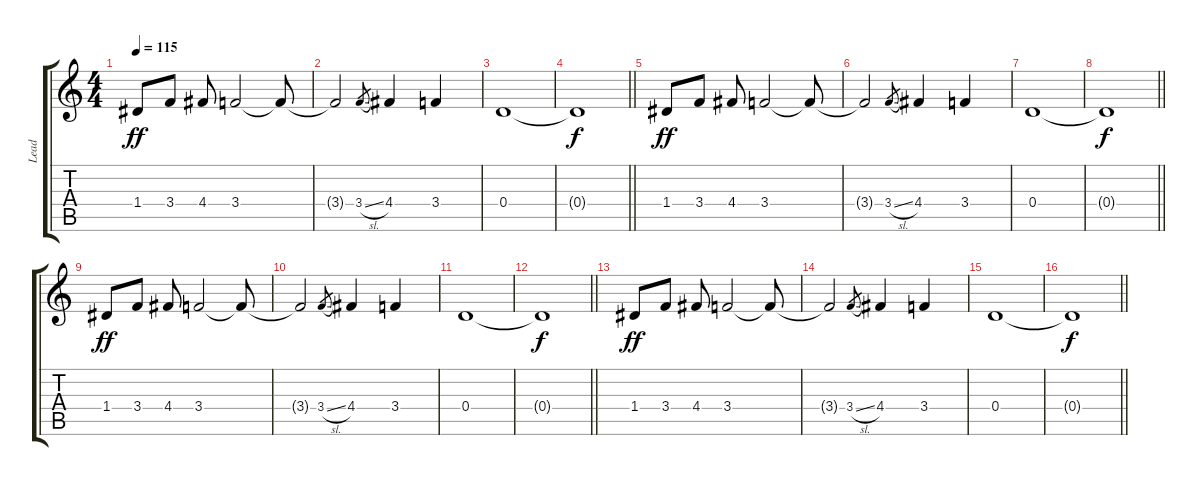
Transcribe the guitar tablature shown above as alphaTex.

\track ("Lead" "Lead") {instrument acousticguitarsteel}
\staff {score tabs}
\tuning (E4 B3 G3 D3 A2 D2) {hide}
\ts (4 4)
\tempo 115
\clef g2
\ks c
1.4.8{dy ff} 3.4.8 4.4.8 3.4.2 3.4{t}.8 |
3.4{t}.2 3.4{sl}.8{gr} 4.4.4 3.4.4 |
0.4.1 |
\barLineRight lightlight
0.4{t}.1{dy f} |
1.4.8{dy ff} 3.4.8 4.4.8 3.4.2 3.4{t}.8 |
3.4{t}.2 3.4{sl}.8{gr} 4.4.4 3.4.4 |
0.4.1 |
\barLineRight lightlight
0.4{t}.1{dy f} |
1.4.8{dy ff} 3.4.8 4.4.8 3.4.2 3.4{t}.8 |
3.4{t}.2 3.4{sl}.8{gr} 4.4.4 3.4.4 |
0.4.1 |
\barLineRight lightlight
0.4{t}.1{dy f} |
1.4.8{dy ff} 3.4.8 4.4.8 3.4.2 3.4{t}.8 |
3.4{t}.2 3.4{sl}.8{gr} 4.4.4 3.4.4 |
0.4.1 |
\barLineRight lightlight
0.4{t}.1{dy f}
